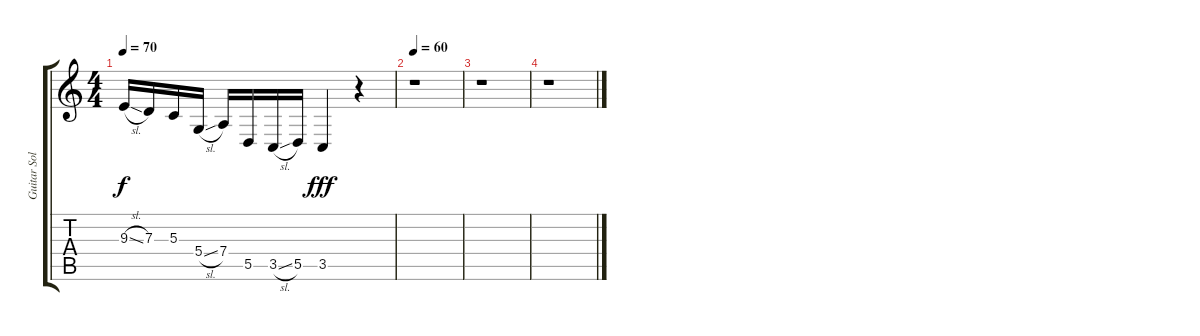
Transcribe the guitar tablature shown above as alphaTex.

\track ("Guitar Solo Echo" "Guitar Sol") {instrument fx7echoes}
\staff {score tabs}
\tuning (E4 B3 G3 D3 A2 E2) {hide}
\ts (4 4)
\tempo 70
\clef g2
\ks c
9.3{sl}.16{dy f} 7.3.16 5.3.16 5.4{sl}.16 7.4.16 5.5.16 3.5{sl}.16 5.5.16 3.5.4{dy fff} r.4 |
\tempo 65
\tempo 60
r.1{volume 13 balance 9} |
r.1 |
r.1
